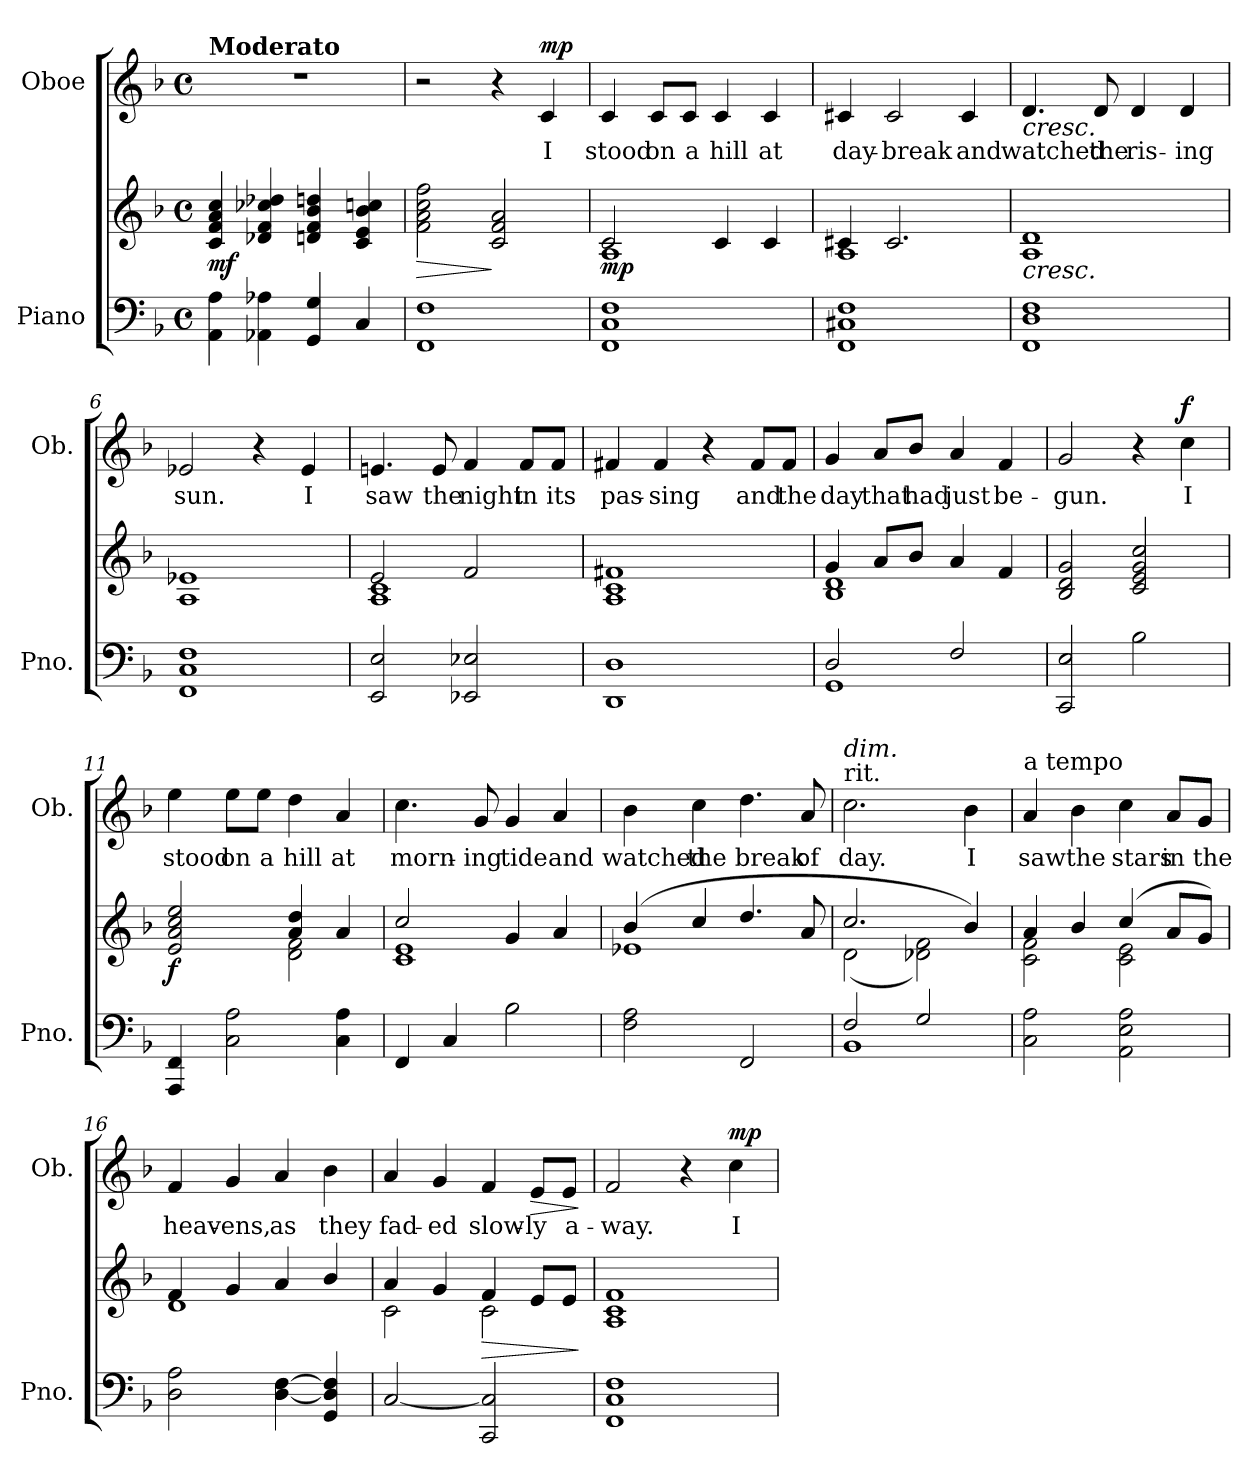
**kern	**kern	**dynam	**kern	**text	**dynam
*part2	*part2	*part2	*part1	*part1	*part1
*staff3	*staff2	*staff2/3	*staff1	*staff1	*staff1
*I"Piano	*	*	*I"Oboe	*	*
*I'Pno.	*	*	*I'Ob.	*	*
*clefF4	*clefG2	*	*clefG2	*	*
*k[b-]	*k[b-]	*	*k[b-]	*	*
*M4/4	*M4/4	*	*M4/4	*	*
*met(c)	*met(c)	*	*met(c)	*	*
=1	=1	=1	=1	=1	=1
!	!	!	!LO:TX:a:B:t=Moderato	!	!
!	!	!LO:DY:b	!	!	!
4AA\ 4A\	4c/ 4f/ 4a/ 4cc/	mf	1r	.	.
4AA-X\ 4A-X\	4d-X/ 4f/ 4cc-X/ 4dd-X/	.	.	.	.
4GG/ 4G/	4dn/ 4f/ 4b-/ 4ddn/	.	.	.	.
4C/	4c/ 4e/ 4b-/ 4ccn/	.	.	.	.
=2	=2	=2	=2	=2	=2
!	!	!LO:HP:b	!	!	!
1FF 1F	2f\ 2a\ 2cc\ 2ff\	>	2r	.	.
.	2c/ 2f/ 2a/	]	4r	.	.
!	!	!	!	!LO:LY:b	!LO:DY:a
.	.	.	4c/	I	mp
=3	=3	=3	=3	=3	=3
*	*^	*	*	*	*
!	!	!	!LO:DY:b	!	!LO:LY:b	!
1FF 1C 1F	2c/	1A	mp	4c/	stood	.
!	!	!	!	!	!LO:LY:b	!
.	.	.	.	8c/L	on	.
!	!	!	!	!	!LO:LY:b	!
.	.	.	.	8c/J	a	.
!	!	!	!	!	!LO:LY:b	!
.	4c/	.	.	4c/	hill	.
!	!	!	!	!	!LO:LY:b	!
.	4c/	.	.	4c/	at	.
=4	=4	=4	=4	=4	=4	=4
!	!	!	!	!	!LO:LY:b	!
1FF 1C#X 1F	4c#X/	1A	.	4c#X/	day-	.
!	!	!	!	!	!LO:LY:b	!
.	2.c#/	.	.	2c#/	-break	.
!	!	!	!	!	!LO:LY:b	!
.	.	.	.	4c#/	and	.
*	*v	*v	*	*	*	*
=5	=5	=5	=5	=5	=5
!	!	!	!LO:TX:b:i:t=cresc.	!	!
!	!LO:TX:b:i:t=cresc.	!	!	!	!
!	!	!	!	!LO:LY:b	!
1FF 1D 1F	1A 1d	.	4.d/	watched	.
!	!	!	!	!LO:LY:b	!
.	.	.	8d/	the	.
!	!	!	!	!LO:LY:b	!
.	.	.	4d/	ris-	.
!	!	!	!	!LO:LY:b	!
.	.	.	4d/	-ing	.
!!LO:LB:g=z
=6	=6	=6	=6	=6	=6
!	!	!	!	!LO:LY:b	!
1FF 1C 1F	1A 1e-X	.	2e-X/	sun.	.
.	.	.	4r	.	.
!	!	!	!	!LO:LY:b	!
.	.	.	4e-/	I	.
=7	=7	=7	=7	=7	=7
*	*^	*	*	*	*
!	!	!	!	!	!LO:LY:b	!
2EE/ 2E/	2e/	1A 1c	.	4.en/	saw	.
!	!	!	!	!	!LO:LY:b	!
.	.	.	.	8e/	the	.
!	!	!	!	!	!LO:LY:b	!
2EE-X/ 2E-X/	2f/	.	.	4f/	night	.
!	!	!	!	!	!LO:LY:b	!
.	.	.	.	8f/L	in	.
!	!	!	!	!	!LO:LY:b	!
.	.	.	.	8f/J	its	.
*	*v	*v	*	*	*	*
=8	=8	=8	=8	=8	=8
!	!	!	!	!LO:LY:b	!
1DD 1D	1A 1c 1f#X	.	4f#X/	pas-	.
!	!	!	!	!LO:LY:b	!
.	.	.	4f#/	-sing	.
.	.	.	4r	.	.
!	!	!	!	!LO:LY:b	!
.	.	.	8f#/L	and	.
!	!	!	!	!LO:LY:b	!
.	.	.	8f#/J	the	.
=9	=9	=9	=9	=9	=9
*^	*^	*	*	*	*
!	!	!	!	!	!	!LO:LY:b	!
2D/	1GG	4g/	1B- 1d	.	4g/	day	.
!	!	!	!	!	!	!LO:LY:b	!
.	.	8a/L	.	.	8a/L	that	.
!	!	!	!	!	!	!LO:LY:b	!
.	.	8b-/J	.	.	8b-/J	had	.
!	!	!	!	!	!	!LO:LY:b	!
2F/	.	4a/	.	.	4a/	just	.
!	!	!	!	!	!	!LO:LY:b	!
.	.	4f/	.	.	4f/	be-	.
*v	*v	*	*	*	*	*	*
*	*v	*v	*	*	*	*
=10	=10	=10	=10	=10	=10
!	!	!	!	!LO:LY:b	!
2CC/ 2E/	2B-/ 2d/ 2g/	.	2g/	-gun.	.
2B-\	2c/ 2e/ 2g/ 2cc/	.	4r	.	.
!	!	!	!	!LO:LY:b	!LO:DY:a
.	.	.	4cc\	I	f
!!LO:LB:g=z
=11	=11	=11	=11	=11	=11
*	*^	*	*	*	*
!	!	!	!LO:DY:b	!	!LO:LY:b	!
4AAA/ 4FF/	2e/ 2a/ 2cc/ 2ee/	2ryy	f	4ee\	stood	.
!	!	!	!	!	!LO:LY:b	!
2C\ 2A\	.	.	.	8ee\L	on	.
!	!	!	!	!	!LO:LY:b	!
.	.	.	.	8ee\J	a	.
!	!	!	!	!	!LO:LY:b	!
.	4a/ 4dd/	2d\ 2f\	.	4dd\	hill	.
!	!	!	!	!	!LO:LY:b	!
4C\ 4A\	4a/	.	.	4a/	at	.
=12	=12	=12	=12	=12	=12	=12
!	!	!	!	!	!LO:LY:b	!
4FF/	2cc/	1c 1e	.	4.cc\	morn-	.
4C/	.	.	.	.	.	.
!	!	!	!	!	!LO:LY:b	!
.	.	.	.	8g/	-ing	.
!	!	!	!	!	!LO:LY:b	!
2B-\	4g/	.	.	4g/	tide	.
!	!	!	!	!	!LO:LY:b	!
.	4a/	.	.	4a/	and	.
=13	=13	=13	=13	=13	=13	=13
!	!	!	!	!	!LO:LY:b	!
2F\ 2A\	(4b-/	1e-X	.	4b-\	watched	.
!	!	!	!	!	!LO:LY:b	!
.	4cc/	.	.	4cc\	the	.
!	!	!	!	!	!LO:LY:b	!
2FF/	4.dd/	.	.	4.dd\	break	.
!	!	!	!	!	!LO:LY:b	!
.	8a/	.	.	8a/	of	.
=14	=14	=14	=14	=14	=14	=14
*^	*	*	*	*	*	*
!	!	!	!	!	!LO:TX:a:t=rit.	!	!
!	!	!	!	!	!LO:TX:a:i:t=dim.	!	!
!	!	!	!	!	!	!LO:LY:b	!
2F/	1BB-	2.cc/	(2d\	.	2.cc\	day.	.
2G/	.	.	2d-X\ 2f\)	.	.	.	.
!	!	!	!	!	!	!LO:LY:b	!
.	.	4b-/)	.	.	4b-\	I	.
*v	*v	*	*	*	*	*	*
=15	=15	=15	=15	=15	=15	=15
!	!	!	!	!LO:TX:a:t=a tempo	!	!
!	!	!	!	!	!LO:LY:b	!
2C\ 2A\	4a/	2c\ 2f\	.	4a/	saw	.
!	!	!	!	!	!LO:LY:b	!
.	4b-/	.	.	4b-\	the	.
!	!	!	!	!	!LO:LY:b	!
2AA\ 2E\ 2A\	(4cc/	2c\ 2e\	.	4cc\	stars	.
!	!	!	!	!	!LO:LY:b	!
.	8a/L	.	.	8a/L	in	.
!	!	!	!	!	!LO:LY:b	!
.	8g/J)	.	.	8g/J	the	.
!!LO:PB:g=z
=16	=16	=16	=16	=16	=16	=16
!	!	!	!	!	!LO:LY:b	!
2D\ 2A\	4f/	1d	.	4f/	heav-	.
!	!	!	!	!	!LO:LY:b	!
.	4g/	.	.	4g/	-ens,	.
!	!	!	!	!	!LO:LY:b	!
[4D\ [4F\	4a/	.	.	4a/	as	.
!	!	!	!	!	!LO:LY:b	!
4GG/ 4D/] 4F/]	4b-/	.	.	4b-\	they	.
=17	=17	=17	=17	=17	=17	=17
!	!	!	!	!	!LO:LY:b	!
[2C/	4a/	2c\	.	4a/	fad-	.
!	!	!	!	!	!LO:LY:b	!
.	4g/	.	.	4g/	-ed	.
!	!	!	!LO:HP:b	!	!LO:LY:b	!
2CC/ 2C/]	4f/	2c\	>	4f/	slow-	.
!	!	!	!	!	!LO:LY:b	!LO:HP:b
.	8e/L	.	.	8e/L	-ly	>
!	!	!	!	!	!LO:LY:b	!
.	8e/J	.	.	8e/J	a-	.
*	*v	*v	*	*	*	*
.	.	]	.	.	]
=18	=18	=18	=18	=18	=18
!	!	!	!	!LO:LY:b	!
1FF 1C 1F	1A 1c 1f	.	2f/	-way.	.
.	.	.	4r	.	.
!	!	!	!	!LO:LY:b	!LO:DY:a
.	.	.	4cc\	I	mp
=	=	=	=	=	=
*-	*-	*-	*-	*-	*-
